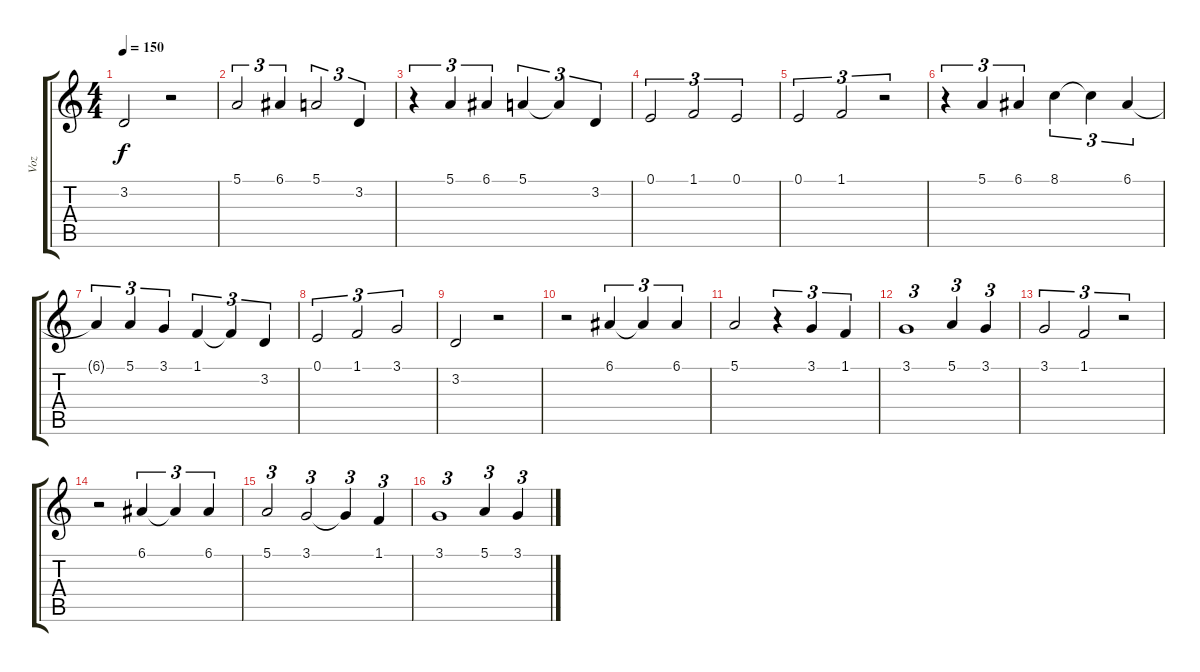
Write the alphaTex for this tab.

\track ("Voz" "Voz") {instrument pad4choir}
\staff {score tabs}
\tuning (E4 B3 G3 D3 A2 E2) {hide}
\ts (4 4)
\tempo 150
\clef g2
\ks c
3.2.2{dy f} r.2 |
5.1.2{tu (3 2)} 6.1.4{tu (3 2)} 5.1.2{tu (3 2)} 3.2.4{tu (3 2)} |
r.4{tu (3 2)} 5.1.4{tu (3 2)} 6.1.4{tu (3 2)} 5.1.4{tu (3 2)} 5.1{t}.4{tu (3 2)} 3.2.4{tu (3 2)} |
0.1.2{tu (3 2)} 1.1.2{tu (3 2)} 0.1.2{tu (3 2)} |
0.1.2{tu (3 2)} 1.1.2{tu (3 2)} r.2{tu (3 2)} |
r.4{tu (3 2)} 5.1.4{tu (3 2)} 6.1.4{tu (3 2)} 8.1.4{tu (3 2)} 8.1{t}.4{tu (3 2)} 6.1.4{tu (3 2)} |
6.1{t}.4{tu (3 2)} 5.1.4{tu (3 2)} 3.1.4{tu (3 2)} 1.1.4{tu (3 2)} 1.1{t}.4{tu (3 2)} 3.2.4{tu (3 2)} |
0.1.2{tu (3 2)} 1.1.2{tu (3 2)} 3.1.2{tu (3 2)} |
3.2.2 r.2 |
r.2 6.1.4{tu (3 2)} 6.1{t}.4{tu (3 2)} 6.1.4{tu (3 2)} |
5.1.2 r.4{tu (3 2)} 3.1.4{tu (3 2)} 1.1.4{tu (3 2)} |
3.1.1{tu (3 2)} 5.1.4{tu (3 2)} 3.1.4{tu (3 2)} |
3.1.2{tu (3 2)} 1.1.2{tu (3 2)} r.2{tu (3 2)} |
r.2 6.1.4{tu (3 2)} 6.1{t}.4{tu (3 2)} 6.1.4{tu (3 2)} |
5.1.2{tu (3 2)} 3.1.2{tu (3 2)} 3.1{t}.4{tu (3 2)} 1.1.4{tu (3 2)} |
3.1.1{tu (3 2)} 5.1.4{tu (3 2)} 3.1.4{tu (3 2)}
